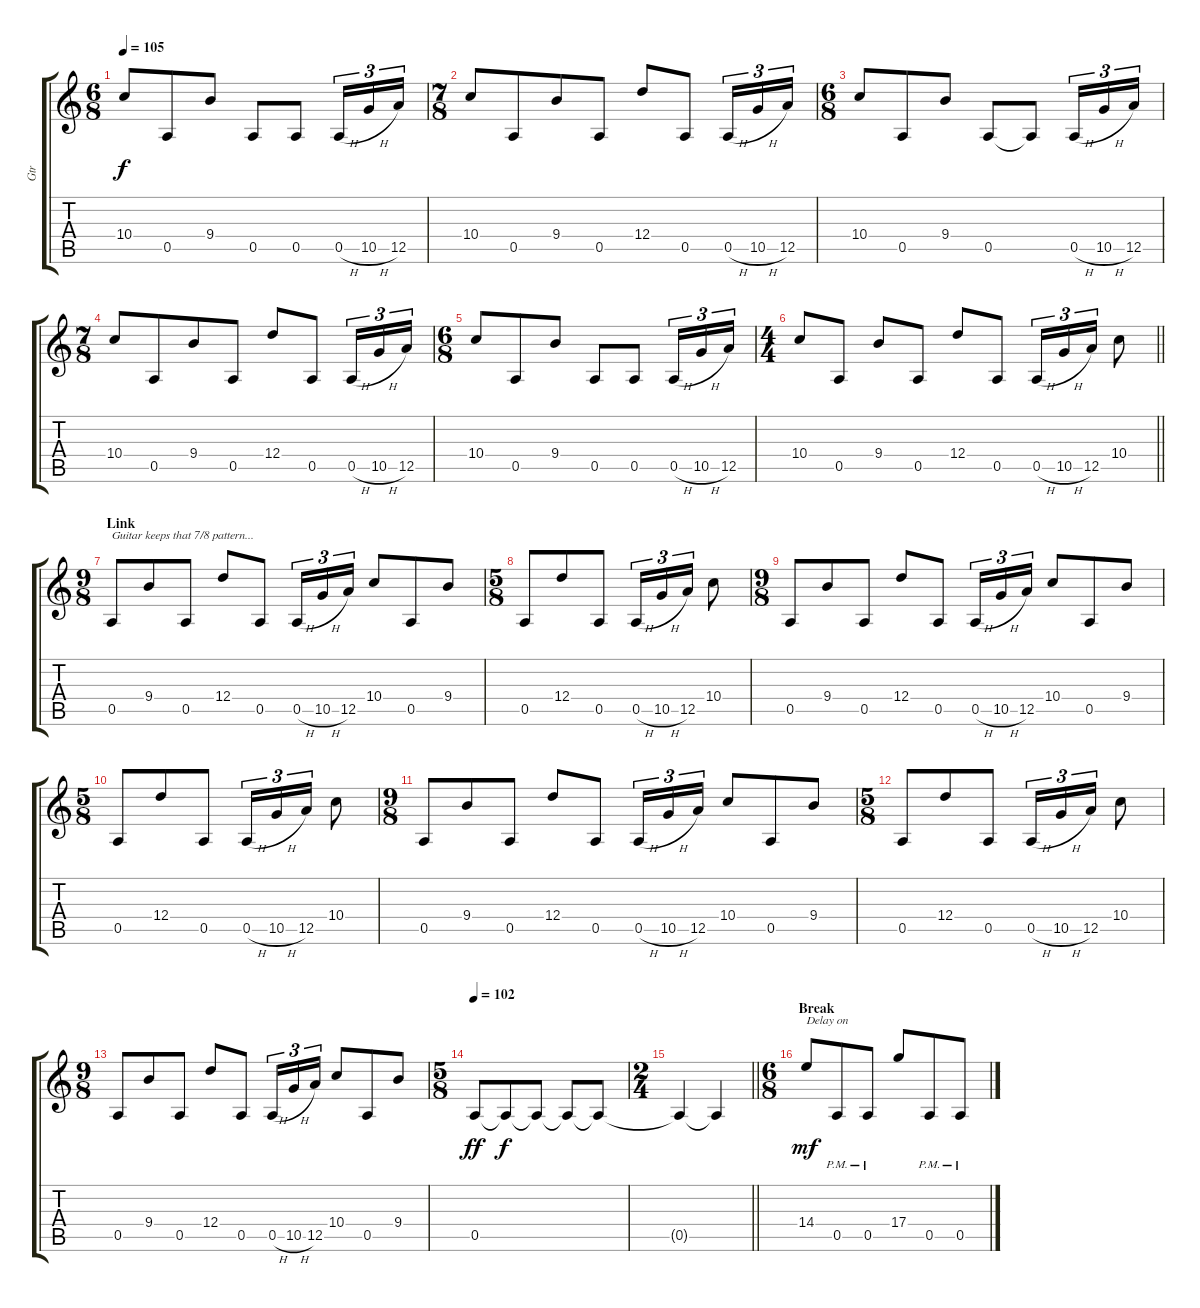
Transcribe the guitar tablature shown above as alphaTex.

\track ("Gtr" "Gtr") {instrument distortionguitar}
\staff {score tabs}
\tuning (E4 B3 G3 D3 A2 D2) {hide}
\ts (6 8)
\tempo 105
\clef g2
\ks c
10.4.8{dy f} 0.5.8 9.4.8 0.5.8 0.5.8 0.5{h}.16{tu (3 2)} 10.5{h}.16{tu (3 2)} 12.5.16{tu (3 2)} |
\ts (7 8)
10.4.8 0.5.8 9.4.8 0.5.8 12.4.8 0.5.8 0.5{h}.16{tu (3 2)} 10.5{h}.16{tu (3 2)} 12.5.16{tu (3 2)} |
\ts (6 8)
10.4.8 0.5.8 9.4.8 0.5.8 0.5{t}.8 0.5{h}.16{tu (3 2)} 10.5{h}.16{tu (3 2)} 12.5.16{tu (3 2)} |
\ts (7 8)
10.4.8 0.5.8 9.4.8 0.5.8 12.4.8 0.5.8 0.5{h}.16{tu (3 2)} 10.5{h}.16{tu (3 2)} 12.5.16{tu (3 2)} |
\ts (6 8)
10.4.8 0.5.8 9.4.8 0.5.8 0.5.8 0.5{h}.16{tu (3 2)} 10.5{h}.16{tu (3 2)} 12.5.16{tu (3 2)} |
\ts (4 4)
\barLineRight lightlight
10.4.8 0.5.8 9.4.8 0.5.8 12.4.8 0.5.8 0.5{h}.16{tu (3 2)} 10.5{h}.16{tu (3 2)} 12.5.16{tu (3 2)} 10.4.8 |
\ts (9 8)
\section ("" "Link")
0.5.8{txt "Guitar keeps that 7/8 pattern..."} 9.4.8 0.5.8 12.4.8 0.5.8 0.5{h}.16{tu (3 2)} 10.5{h}.16{tu (3 2)} 12.5.16{tu (3 2)} 10.4.8 0.5.8 9.4.8 |
\ts (5 8)
0.5.8 12.4.8 0.5.8 0.5{h}.16{tu (3 2)} 10.5{h}.16{tu (3 2)} 12.5.16{tu (3 2)} 10.4.8 |
\ts (9 8)
0.5.8 9.4.8 0.5.8 12.4.8 0.5.8 0.5{h}.16{tu (3 2)} 10.5{h}.16{tu (3 2)} 12.5.16{tu (3 2)} 10.4.8 0.5.8 9.4.8 |
\ts (5 8)
0.5.8 12.4.8 0.5.8 0.5{h}.16{tu (3 2)} 10.5{h}.16{tu (3 2)} 12.5.16{tu (3 2)} 10.4.8 |
\ts (9 8)
0.5.8 9.4.8 0.5.8 12.4.8 0.5.8 0.5{h}.16{tu (3 2)} 10.5{h}.16{tu (3 2)} 12.5.16{tu (3 2)} 10.4.8 0.5.8 9.4.8 |
\ts (5 8)
0.5.8 12.4.8 0.5.8 0.5{h}.16{tu (3 2)} 10.5{h}.16{tu (3 2)} 12.5.16{tu (3 2)} 10.4.8 |
\ts (9 8)
0.5.8 9.4.8 0.5.8 12.4.8 0.5.8 0.5{h}.16{tu (3 2)} 10.5{h}.16{tu (3 2)} 12.5.16{tu (3 2)} 10.4.8 0.5.8 9.4.8 |
\ts (5 8)
\tempo 102
0.5.8{dy ff} 0.5{t}.8{dy f} 0.5{t}.8 0.5{t}.8 0.5{t}.8 |
\ts (2 4)
\barLineRight lightlight
0.5{t}.4 0.5{t}.4 |
\ts (6 8)
\section ("" "Break")
14.4.8{txt "Delay on" dy mf} 0.5{pm}.8 0.5{pm}.8 17.4.8 0.5{pm}.8 0.5{pm}.8
